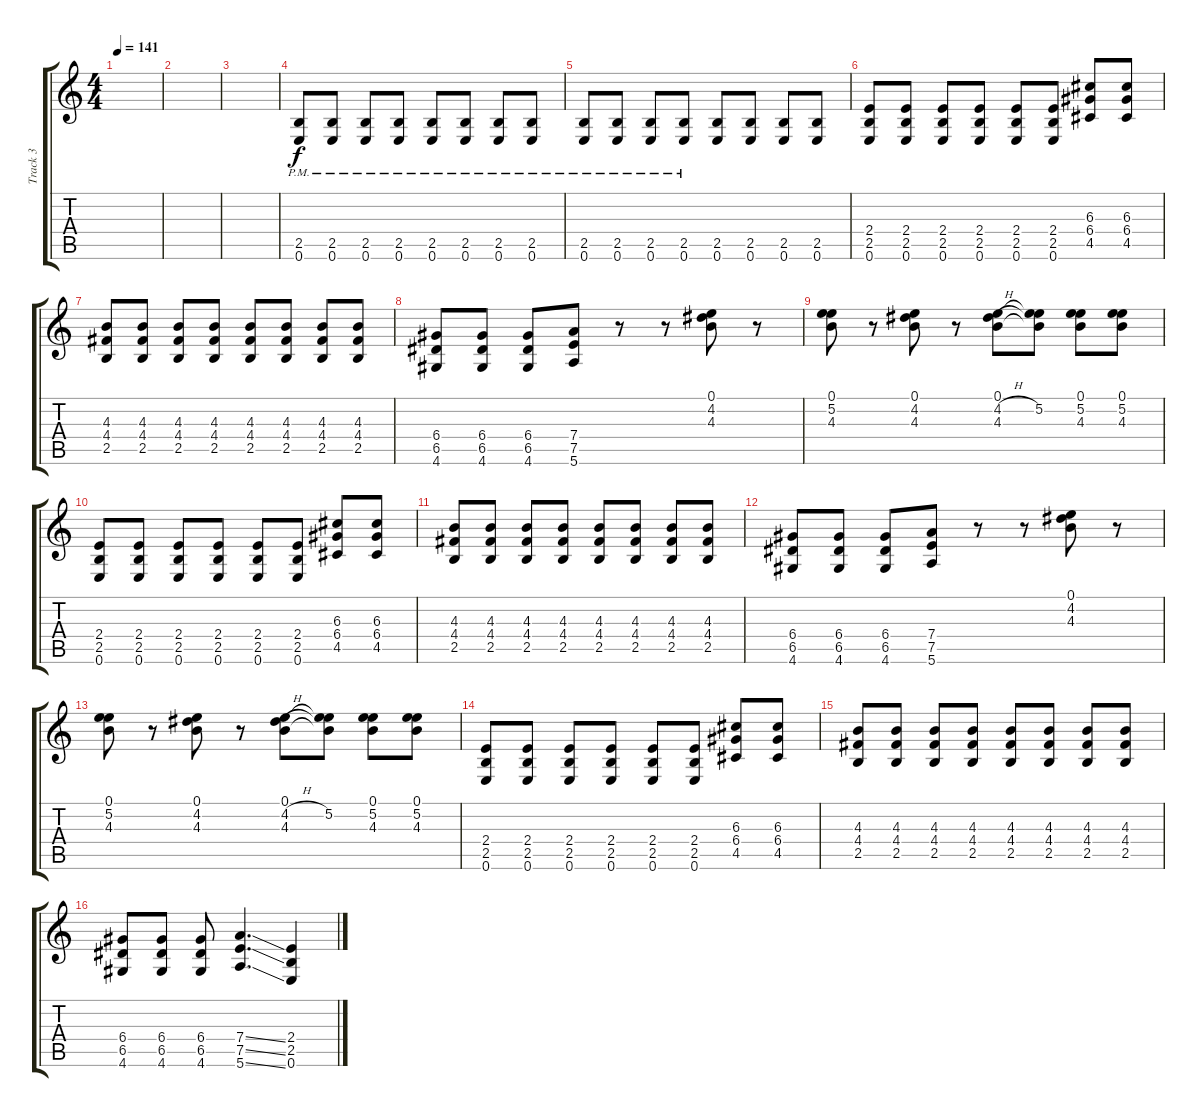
\track ("Track 3" "Track 3") {instrument distortionguitar}
\staff {score tabs}
\tuning (E4 B3 G3 D3 A2 E2) {hide}
\ts (4 4)
\tempo 141
\clef g2
\ks c
|
|
|
(2.5{pm} 0.6{pm}).8{volume 10} (2.5{pm} 0.6{pm}).8 (2.5{pm} 0.6{pm}).8 (2.5{pm} 0.6{pm}).8 (2.5{pm} 0.6{pm}).8 (2.5{pm} 0.6{pm}).8 (2.5{pm} 0.6{pm}).8 (2.5{pm} 0.6{pm}).8 |
(2.5{pm} 0.6{pm}).8 (2.5{pm} 0.6{pm}).8 (2.5{pm} 0.6{pm}).8 (2.5{pm} 0.6{pm}).8 (2.5 0.6).8 (2.5 0.6).8 (2.5 0.6).8 (2.5 0.6).8 |
(2.4 2.5 0.6).8{dy f} (2.4 2.5 0.6).8 (2.4 2.5 0.6).8 (2.4 2.5 0.6).8 (2.4 2.5 0.6).8 (2.4 2.5 0.6).8 (6.3 6.4 4.5).8 (6.3 6.4 4.5).8 |
(4.3 4.4 2.5).8 (4.3 4.4 2.5).8 (4.3 4.4 2.5).8 (4.3 4.4 2.5).8 (4.3 4.4 2.5).8 (4.3 4.4 2.5).8 (4.3 4.4 2.5).8 (4.3 4.4 2.5).8 |
(6.4 6.5 4.6).8 (6.4 6.5 4.6).8 (6.4 6.5 4.6).8 (7.4 7.5 5.6).8 r.8 r.8 (0.1 4.2 4.3).8 r.8 |
(0.1 5.2 4.3).8 r.8 (0.1 4.2 4.3).8 r.8 (0.1 4.2{h} 4.3).8 (0.1{t} 5.2 4.3{t}).8 (0.1 5.2 4.3).8 (0.1 5.2 4.3).8 |
(2.4 2.5 0.6).8 (2.4 2.5 0.6).8 (2.4 2.5 0.6).8 (2.4 2.5 0.6).8 (2.4 2.5 0.6).8 (2.4 2.5 0.6).8 (6.3 6.4 4.5).8 (6.3 6.4 4.5).8 |
(4.3 4.4 2.5).8 (4.3 4.4 2.5).8 (4.3 4.4 2.5).8 (4.3 4.4 2.5).8 (4.3 4.4 2.5).8 (4.3 4.4 2.5).8 (4.3 4.4 2.5).8 (4.3 4.4 2.5).8 |
(6.4 6.5 4.6).8 (6.4 6.5 4.6).8 (6.4 6.5 4.6).8 (7.4 7.5 5.6).8 r.8 r.8 (0.1 4.2 4.3).8 r.8 |
(0.1 5.2 4.3).8 r.8 (0.1 4.2 4.3).8 r.8 (0.1 4.2{h} 4.3).8 (0.1{t} 5.2 4.3{t}).8 (0.1 5.2 4.3).8 (0.1 5.2 4.3).8 |
(2.4 2.5 0.6).8 (2.4 2.5 0.6).8 (2.4 2.5 0.6).8 (2.4 2.5 0.6).8 (2.4 2.5 0.6).8 (2.4 2.5 0.6).8 (6.3 6.4 4.5).8 (6.3 6.4 4.5).8 |
(4.3 4.4 2.5).8 (4.3 4.4 2.5).8 (4.3 4.4 2.5).8 (4.3 4.4 2.5).8 (4.3 4.4 2.5).8 (4.3 4.4 2.5).8 (4.3 4.4 2.5).8 (4.3 4.4 2.5).8 |
(6.4 6.5 4.6).8 (6.4 6.5 4.6).8 (6.4 6.5 4.6).8 (7.4{ss} 7.5{ss} 5.6{ss}).4{d} (2.4 2.5 0.6).4
